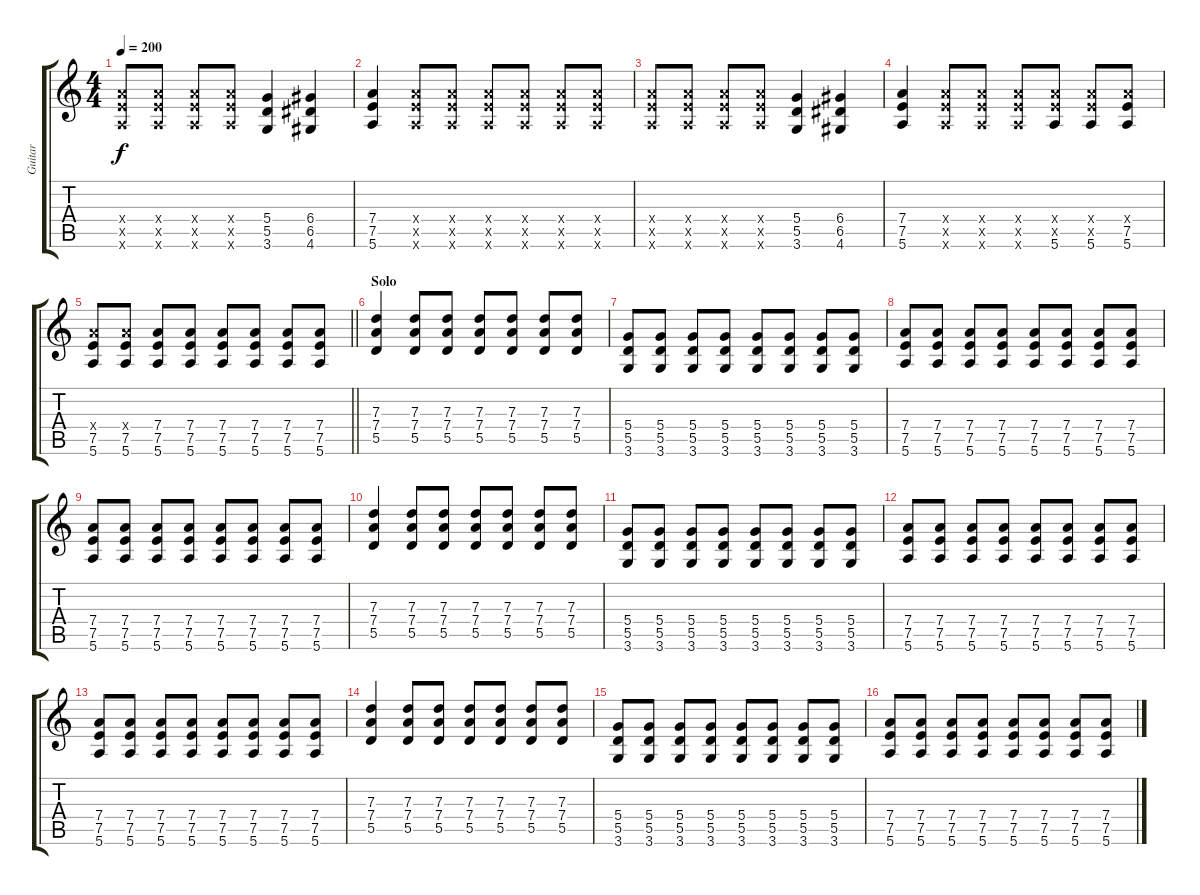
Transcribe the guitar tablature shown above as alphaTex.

\track ("Guitar" "Guitar") {instrument distortionguitar}
\staff {score tabs}
\tuning (E4 B3 G3 D3 A2 E2) {hide}
\ts (4 4)
\tempo 200
\clef g2
\ks c
(7.4{x} 7.5{x} 5.6{x}).8{dy f} (7.4{x} 7.5{x} 5.6{x}).8 (7.4{x} 7.5{x} 5.6{x}).8 (7.4{x} 7.5{x} 5.6{x}).8 (5.4 5.5 3.6).4 (6.4 6.5 4.6).4 |
(7.4 7.5 5.6).4 (7.4{x} 7.5{x} 5.6{x}).8 (7.4{x} 7.5{x} 5.6{x}).8 (7.4{x} 7.5{x} 5.6{x}).8 (7.4{x} 7.5{x} 5.6{x}).8 (7.4{x} 7.5{x} 5.6{x}).8 (7.4{x} 7.5{x} 5.6{x}).8 |
(7.4{x} 7.5{x} 5.6{x}).8 (7.4{x} 7.5{x} 5.6{x}).8 (7.4{x} 7.5{x} 5.6{x}).8 (7.4{x} 7.5{x} 5.6{x}).8 (5.4 5.5 3.6).4 (6.4 6.5 4.6).4 |
(7.4 7.5 5.6).4 (7.4{x} 7.5{x} 5.6{x}).8 (7.4{x} 7.5{x} 5.6{x}).8 (7.4{x} 7.5{x} 5.6{x}).8 (7.4{x} 7.5{x} 5.6).8 (7.4{x} 7.5{x} 5.6).8 (7.4{x} 7.5 5.6).8 |
\barLineRight lightlight
(7.4{x} 7.5 5.6).8 (7.4{x} 7.5 5.6).8 (7.4 7.5 5.6).8 (7.4 7.5 5.6).8 (7.4 7.5 5.6).8 (7.4 7.5 5.6).8 (7.4 7.5 5.6).8 (7.4 7.5 5.6).8 |
\section ("" "Solo")
(7.3 7.4 5.5).4 (7.3 7.4 5.5).8 (7.3 7.4 5.5).8 (7.3 7.4 5.5).8 (7.3 7.4 5.5).8 (7.3 7.4 5.5).8 (7.3 7.4 5.5).8 |
(5.4 5.5 3.6).8 (5.4 5.5 3.6).8 (5.4 5.5 3.6).8 (5.4 5.5 3.6).8 (5.4 5.5 3.6).8 (5.4 5.5 3.6).8 (5.4 5.5 3.6).8 (5.4 5.5 3.6).8 |
(7.4 7.5 5.6).8 (7.4 7.5 5.6).8 (7.4 7.5 5.6).8 (7.4 7.5 5.6).8 (7.4 7.5 5.6).8 (7.4 7.5 5.6).8 (7.4 7.5 5.6).8 (7.4 7.5 5.6).8 |
(7.4 7.5 5.6).8 (7.4 7.5 5.6).8 (7.4 7.5 5.6).8 (7.4 7.5 5.6).8 (7.4 7.5 5.6).8 (7.4 7.5 5.6).8 (7.4 7.5 5.6).8 (7.4 7.5 5.6).8 |
(7.3 7.4 5.5).4 (7.3 7.4 5.5).8 (7.3 7.4 5.5).8 (7.3 7.4 5.5).8 (7.3 7.4 5.5).8 (7.3 7.4 5.5).8 (7.3 7.4 5.5).8 |
(5.4 5.5 3.6).8 (5.4 5.5 3.6).8 (5.4 5.5 3.6).8 (5.4 5.5 3.6).8 (5.4 5.5 3.6).8 (5.4 5.5 3.6).8 (5.4 5.5 3.6).8 (5.4 5.5 3.6).8 |
(7.4 7.5 5.6).8 (7.4 7.5 5.6).8 (7.4 7.5 5.6).8 (7.4 7.5 5.6).8 (7.4 7.5 5.6).8 (7.4 7.5 5.6).8 (7.4 7.5 5.6).8 (7.4 7.5 5.6).8 |
(7.4 7.5 5.6).8 (7.4 7.5 5.6).8 (7.4 7.5 5.6).8 (7.4 7.5 5.6).8 (7.4 7.5 5.6).8 (7.4 7.5 5.6).8 (7.4 7.5 5.6).8 (7.4 7.5 5.6).8 |
(7.3 7.4 5.5).4 (7.3 7.4 5.5).8 (7.3 7.4 5.5).8 (7.3 7.4 5.5).8 (7.3 7.4 5.5).8 (7.3 7.4 5.5).8 (7.3 7.4 5.5).8 |
(5.4 5.5 3.6).8 (5.4 5.5 3.6).8 (5.4 5.5 3.6).8 (5.4 5.5 3.6).8 (5.4 5.5 3.6).8 (5.4 5.5 3.6).8 (5.4 5.5 3.6).8 (5.4 5.5 3.6).8 |
(7.4 7.5 5.6).8 (7.4 7.5 5.6).8 (7.4 7.5 5.6).8 (7.4 7.5 5.6).8 (7.4 7.5 5.6).8 (7.4 7.5 5.6).8 (7.4 7.5 5.6).8 (7.4 7.5 5.6).8
